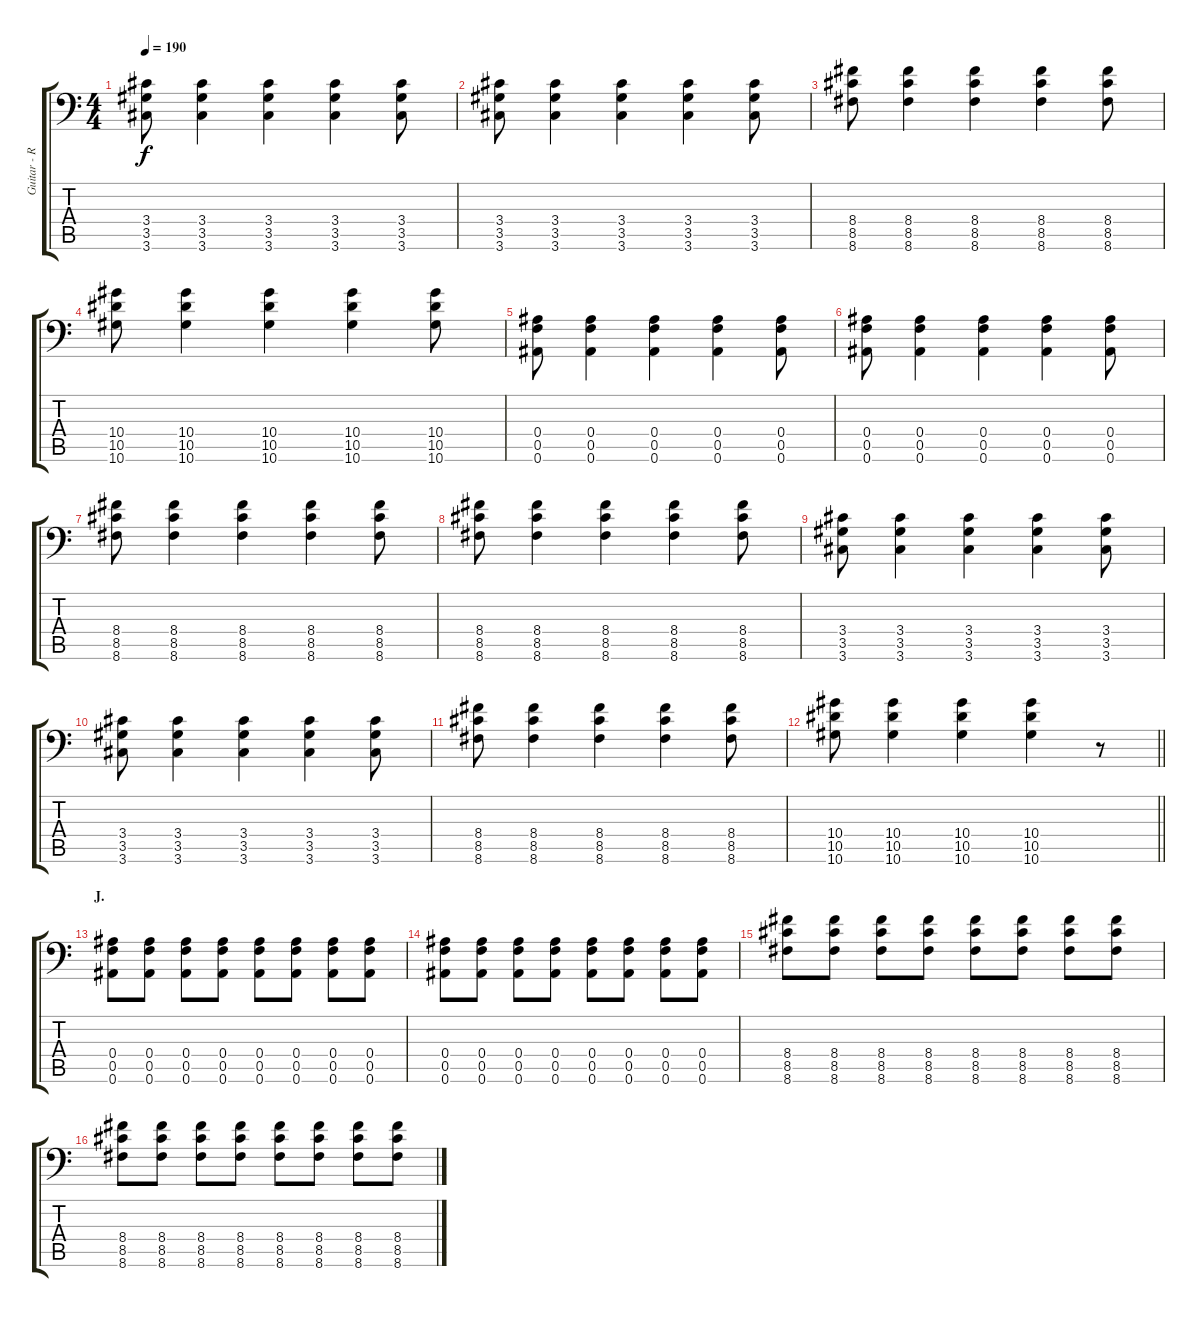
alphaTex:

\track ("Guitar - Right" "Guitar - R") {instrument distortionguitar}
\staff {score tabs}
\tuning (C4 G3 Eb3 Bb2 F2 Bb1) {hide}
\ts (4 4)
\tempo 190
\clef f4
\ks c
(3.4 3.5 3.6).8{dy f} (3.4 3.5 3.6).4 (3.4 3.5 3.6).4 (3.4 3.5 3.6).4 (3.4 3.5 3.6).8 |
(3.4 3.5 3.6).8 (3.4 3.5 3.6).4 (3.4 3.5 3.6).4 (3.4 3.5 3.6).4 (3.4 3.5 3.6).8 |
(8.4 8.5 8.6).8 (8.4 8.5 8.6).4 (8.4 8.5 8.6).4 (8.4 8.5 8.6).4 (8.4 8.5 8.6).8 |
(10.4 10.5 10.6).8 (10.4 10.5 10.6).4 (10.4 10.5 10.6).4 (10.4 10.5 10.6).4 (10.4 10.5 10.6).8 |
(0.4 0.5 0.6).8 (0.4 0.5 0.6).4 (0.4 0.5 0.6).4 (0.4 0.5 0.6).4 (0.4 0.5 0.6).8 |
(0.4 0.5 0.6).8 (0.4 0.5 0.6).4 (0.4 0.5 0.6).4 (0.4 0.5 0.6).4 (0.4 0.5 0.6).8 |
(8.4 8.5 8.6).8 (8.4 8.5 8.6).4 (8.4 8.5 8.6).4 (8.4 8.5 8.6).4 (8.4 8.5 8.6).8 |
(8.4 8.5 8.6).8 (8.4 8.5 8.6).4 (8.4 8.5 8.6).4 (8.4 8.5 8.6).4 (8.4 8.5 8.6).8 |
(3.4 3.5 3.6).8 (3.4 3.5 3.6).4 (3.4 3.5 3.6).4 (3.4 3.5 3.6).4 (3.4 3.5 3.6).8 |
(3.4 3.5 3.6).8 (3.4 3.5 3.6).4 (3.4 3.5 3.6).4 (3.4 3.5 3.6).4 (3.4 3.5 3.6).8 |
(8.4 8.5 8.6).8 (8.4 8.5 8.6).4 (8.4 8.5 8.6).4 (8.4 8.5 8.6).4 (8.4 8.5 8.6).8 |
\barLineRight lightlight
(10.4 10.5 10.6).8 (10.4 10.5 10.6).4 (10.4 10.5 10.6).4 (10.4 10.5 10.6).4 r.8 |
\section ("" "J.")
(0.4 0.5 0.6).8 (0.4 0.5 0.6).8 (0.4 0.5 0.6).8 (0.4 0.5 0.6).8 (0.4 0.5 0.6).8 (0.4 0.5 0.6).8 (0.4 0.5 0.6).8 (0.4 0.5 0.6).8 |
(0.4 0.5 0.6).8 (0.4 0.5 0.6).8 (0.4 0.5 0.6).8 (0.4 0.5 0.6).8 (0.4 0.5 0.6).8 (0.4 0.5 0.6).8 (0.4 0.5 0.6).8 (0.4 0.5 0.6).8 |
(8.4 8.5 8.6).8 (8.4 8.5 8.6).8 (8.4 8.5 8.6).8 (8.4 8.5 8.6).8 (8.4 8.5 8.6).8 (8.4 8.5 8.6).8 (8.4 8.5 8.6).8 (8.4 8.5 8.6).8 |
(8.4 8.5 8.6).8 (8.4 8.5 8.6).8 (8.4 8.5 8.6).8 (8.4 8.5 8.6).8 (8.4 8.5 8.6).8 (8.4 8.5 8.6).8 (8.4 8.5 8.6).8 (8.4 8.5 8.6).8
